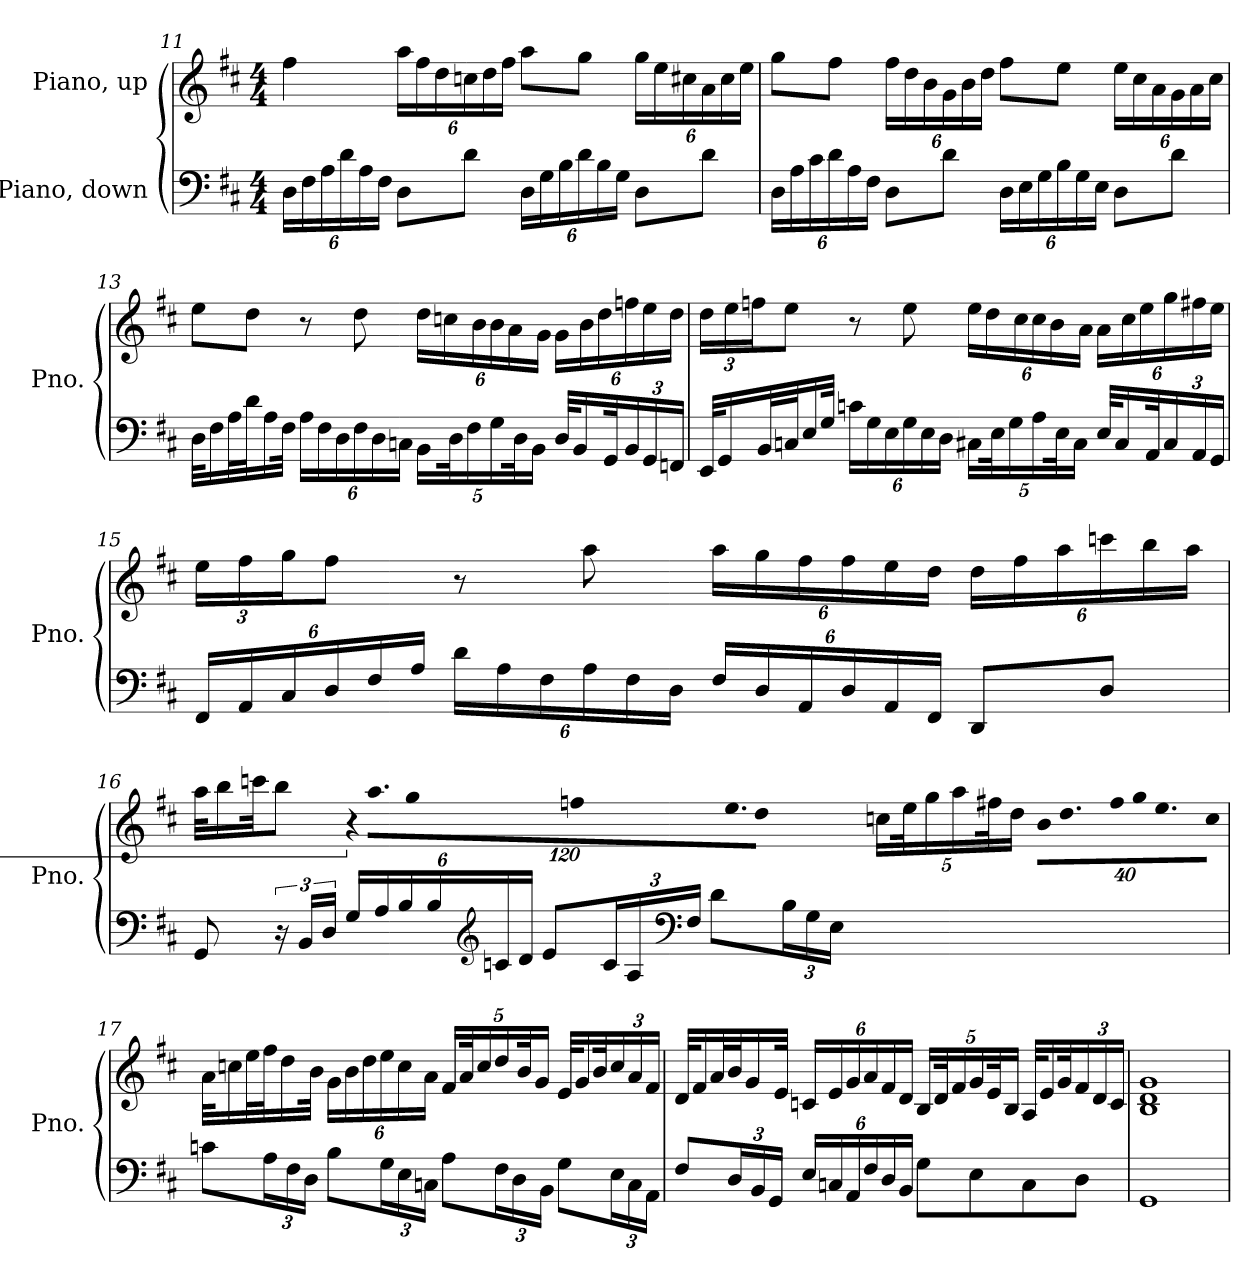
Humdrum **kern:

**kern	**kern
*part2	*part1
*staff2	*staff1
*I"Piano, down	*I"Piano, up
*I'Pno.	*I'Pno.
!!LO:LB:g=z
*clefF4	*clefG2
*k[f#c#]	*k[f#c#]
*M4/4	*M4/4
*Xbrackettup	*
=11	=11
24D\LL	4ff#\
24F#\	.
24A\	.
24d\	.
24A\	.
24F#\JJ	.
*	*Xbrackettup
8D\L	24aa\LL
.	24ff#\
.	24dd\
8d\J	24ccn\
.	24dd\
.	24ff#\JJ
24D\LL	8aa\L
24G\	.
24B\	.
24d\	8gg\J
24B\	.
24G\JJ	.
8D\L	24gg\LL
.	24ee\
.	24cc#X\
8d\J	24a\
.	24cc#\
.	24ee\JJ
!!LO:LB:g=z
=12	=12
24D\LL	8gg\L
24A\	.
24c#\	.
24d\	8ff#\J
24A\	.
24F#\JJ	.
8D\L	24ff#\LL
.	24dd\
.	24b\
8d\J	24g\
.	24b\
.	24dd\JJ
24D\LL	8ff#\L
24E\	.
24G\	.
24B\	8ee\J
24G\	.
24E\JJ	.
8D\L	24ee\LL
.	24cc#\
.	24a\
8d\J	24g\
.	24a\
.	24cc#\JJ
!!LO:PB:g=z
=13	=13
32D\KLL	8ee\L
16F#\	.
32A\L	.
32d\J	8dd\J
16A\	.
32F#\JJk	.
24A\LL	8r
24F#\	.
24D\	.
24F#\	8dd\
24D\	.
24Cn\JJ	.
20BB\LL	24dd\LL
.	24ccn\
40D\K	.
20F#\	.
.	24b\
20G\	24b\
.	24a\
40D\K	.
20BB\JJ	.
.	24g\JJ
32D/KLL	24g\LL
16BB/	.
.	24b\
.	24dd\
32GG/K	.
24BB/	24ffn\
24GG/	24ee\
24FFn/JJ	24dd\JJ
!!LO:LB:g=z
=14	=14
32EE/KLL	24dd\LL
16GG/	.
.	24ee\
.	24ffn\J
32BB/L	.
32Cn/J	8ee\J
16E/	.
32G/JJk	.
24cn\LL	8r
24G\	.
24E\	.
24G\	8ee\
24E\	.
24D\JJ	.
20C#X\LL	24ee\LL
.	24dd\
40E\K	.
20G\	.
.	24cc#\
20A\	24cc#\
.	24b\
40E\K	.
20C#\JJ	.
.	24a\JJ
32E/KLL	24a\LL
16C#/	.
.	24cc#\
.	24ee\
32AA/K	.
24C#/	24gg\
24AA/	24ff#X\
24GG/JJ	24ee\JJ
!!LO:LB:g=z
=15	=15
24FF#/LL	24ee\LL
24AA/	24ff#\
24C#/	24gg\J
24D/	8ff#\J
24F#/	.
24A/JJ	.
24d\LL	8r
24A\	.
24F#\	.
24A\	8aa\
24F#\	.
24D\JJ	.
24F#/LL	24aa\LL
24D/	24gg\
24AA/	24ff#\
24D/	24ff#\
24AA/	24ee\
24FF#/JJ	24dd\JJ
8DD/L	24dd\LL
.	24ff#\
.	24aa\
8D/J	24cccn\
.	24bb\
.	24aa\JJ
!!LO:LB:g=z
=16	=16
8GG/	32aa\KLL
.	16bb\
.	32cccn\JK
*brackettup	*
24r	8bb\J
24BB/LL	.
24D/JJ	.
*Xbrackettup	*brackettup
!	!LO:N:vis=32
24G/LL	640%23r
!	!LO:N:vis=32.
.	1920%103aa\LLL
24A/	.
24B/	.
!	!LO:N:vis=32
.	640%23gg\
24B/	.
!	!LO:N:vis=32
.	640%23ffn\
!	!LO:N:vis=32.
.	1920%103ee\
*clefG2	*
24cn/	.
24d/JJ	.
!	!LO:N:vis=32
.	640%23dd\JJJ
8e/L	.
*	*Xbrackettup
.	20ccn\LL
.	40ee\K
.	20gg\
24c/L	.
.	20aa\
24A/	.
.	40ff#X\K
.	20dd\JJ
*clefF4	*
24F#/JJ	.
8d\L	.
!	!LO:N:vis=32
.	640%23b\LLL
!	!LO:N:vis=32.
.	1920%103dd\
!	!LO:N:vis=32
.	640%23ff#\
24B\L	.
!	!LO:N:vis=32
.	640%23gg\
!	!LO:N:vis=32.
.	1920%103ee\
24G\	.
24E\JJ	.
!	!LO:N:vis=32
.	640%23cc\JJJ
480ryy	.
!!LO:LB:g=z
=17	=17
8cn\L	32a\KLL
.	16ccn\
.	32ee\L
24A\L	32ff#\J
.	16dd\
24F#\	.
24D\JJ	.
.	32b\JJk
8B\L	24g\LL
.	24b\
.	24dd\
24G\L	24ee\
24E\	24cc\
24Cn\JJ	24a\JJ
8A\L	20f#/LL
.	40a/K
.	20cc/
24F#\L	20dd/
24D\	.
.	40b/K
.	20g/JJ
24BB\JJ	.
8G\L	32e/KLL
.	16g/
.	32b/K
24E\L	24cc/
24C\	24a/
24AA\JJ	24f#/JJ
!!LO:LB:g=z
=18	=18
8F#/L	32d/KLL
.	16f#/
.	32a/L
24D/L	32b/J
.	16g/
24BB/	.
24GG/JJ	.
.	32e/JJk
24E/LL	24cn/LL
24Cn/	24e/
24AA/	24g/
24F#/	24a/
24D/	24f#/
24BB/JJ	24d/JJ
8G\L	20B/LL
.	40d/K
.	20f#/
8E\	20g/
.	40e/K
.	20B/JJ
8C\	32A/KLL
.	16e/
.	32g/K
8D\J	24f#/
.	24d/
.	24c/JJ
=19	=19
1GG	1B 1d 1g
=	=
*-	*-
